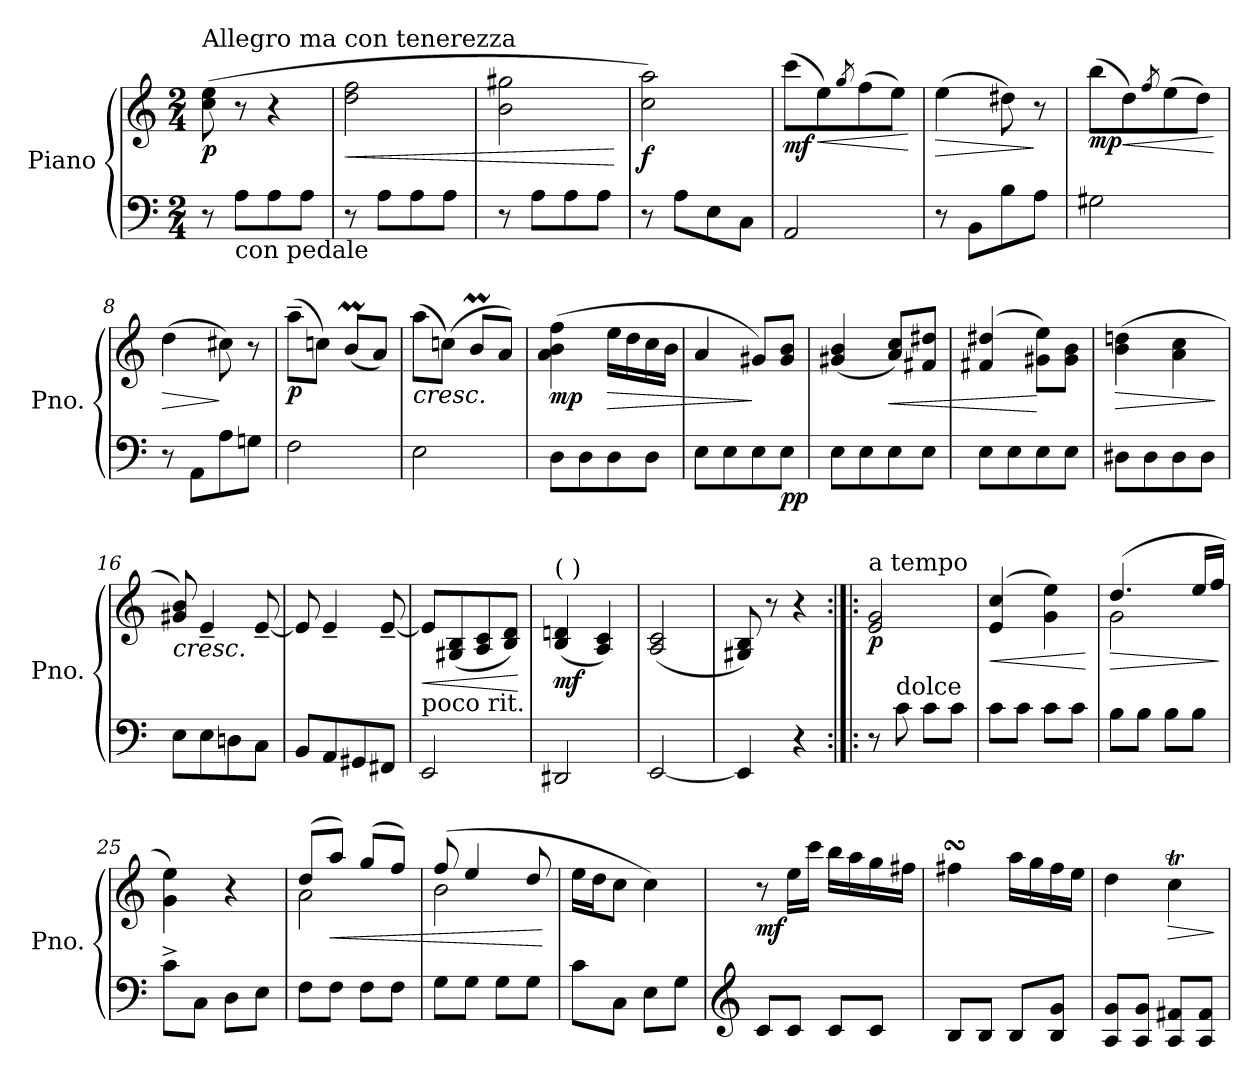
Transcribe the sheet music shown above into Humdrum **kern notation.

**kern	**kern	**dynam
*part1	*part1	*part1
*staff2	*staff1	*staff1/2
*I"Piano	*	*
*I'Pno.	*	*
*clefF4	*clefG2	*
*k[]	*k[]	*
*M2/4	*M2/4	*
*MM110	*MM110	*
=1	=1	=1
!	!LO:TX:a:t=Allegro ma con tenerezza	!
!	!	!LO:DY:b
8r	(8cc\ 8ee\	p
!LO:TX:b:t=con pedale	!	!
8A\L	8r	.
8A\	4r	.
8A\J	.	.
=2	=2	=2
!	!	!LO:HP:b
8r	2dd\ 2ff\	<
8A\L	.	.
8A\	.	.
8A\J	.	.
=3	=3	=3
8r	2b\ 2gg#X\	.
8A\L	.	.
8A\	.	.
8A\J	.	.
.	.	[
=4	=4	=4
!	!	!LO:DY:b
8r	2cc\ 2aa\)	f
8A\L	.	.
8E\	.	.
8C\J	.	.
=5	=5	=5
!	!	!LO:DY:b
2AA/	(8ccc\L	mf
!	!	!LO:HP:b
.	8ee\)	<
.	8qgg/	.
.	(8ff\	.
.	8ee\J)	.
.	.	[
=6	=6	=6
!	!	!LO:HP:b
8r	(4ee\	>
8BB\L	.	.
8B\	8dd#X\)	.
8A\J	8r	]
!!LO:LB:g=z
=7	=7	=7
!	!	!LO:DY:b
2G#X\	(8bb\L	mp
!	!	!LO:HP:b
.	8dd\)	<
.	8qff/	.
.	(8ee\	.
.	8dd\J)	.
.	.	[
=8	=8	=8
!	!	!LO:HP:b
8r	(4dd\	>
8AA\L	.	.
8A\	8cc#X\)	]
8Gn\J	8r	.
=9	=9	=9
!	!	!LO:DY:b
2F\	(8aa~\L	p
.	8ccn\J)	.
.	(<8bm/L	.
.	8a/J)	.
=10	=10	=10
!	!LO:TX:b:i:t=cresc.	!
2E\	(8aa\L	.
.	(<8ccn\J)	.
.	8bm/L	.
.	8a/J)	.
=11	=11	=11
!	!	!LO:DY:b
8D\L	(4a\ 4b\ 4ff\	mp
8D\	.	.
!	!	!LO:HP:b
8D\	16ee\LL	>
.	16dd\	.
8D\J	16cc\	.
.	16b\JJ	.
=12	=12	=12
8E\L	4a/	.
8E\	.	.
8E\	8g#X/L)	]
!	!	!LO:DY:b=2
!	!	!LO:DY:n=1:b
8E\J	8g#/ 8b/J	p p
!!LO:LB:g=z
=13	=13	=13
8E\L	(4g#X/ 4b/	.
8E\	.	.
!	!	!LO:HP:b
8E\	8a/ 8cc/L)	<
8E\J	8f#X/ 8dd#X/J	.
=14	=14	=14
8E\L	(4f#X/ 4dd#X/	.
8E\	.	.
8E\	8g#X\ 8ee\L)	[
8E\J	8g#\ 8b\J	.
=15	=15	=15
!	!	!LO:HP:b
8D#X\L	(4b\ 4ddn\	>
8D#\	.	.
8D#\	4a\ 4cc\	.
8D#\J	.	.
.	.	]
=16	=16	=16
!	!LO:TX:b:i:t=cresc.	!
8E\L	8g#X/ 8b/)	.
8E\	4e~/	.
8Dn\	.	.
8C\J	[<8e~/	.
=17	=17	=17
8BB/L	8e/]	.
8AA/	4e~/	.
8GG#X/	.	.
8FF#X/J	[<8e~/	.
=18	=18	=18
!LO:TX:a:t=poco rit.	!	!
!	!	!LO:HP:b
2EE/	8e/L]	<
.	(8G#X/ 8B/	.
.	8A/ 8c/	.
.	8B/ 8d/J)	.
.	.	[
!!LO:LB:g=z
=19	=19	=19
!	!LO:TX:a:t=( )	!
!	!	!LO:DY:b
2DD#X/	(4B/ 4dn/	mf
.	4A/ 4c/)	.
=20	=20	=20
[2EE/	(2A/ 2c/	.
=21	=21	=21
4EE/]	8G#X/ 8B/)	.
.	8r	.
4r	4r	.
=22:|!|:	=22:|!|:	=22:|!|:
!	!LO:TX:a:t=a tempo	!
!	!	!LO:DY:b
8r	2e/ 2g/	p
!LO:TX:a:t=dolce	!	!
8c\	.	.
8c\L	.	.
8c\J	.	.
=23	=23	=23
!	!	!LO:HP:b
8c\L	(4e/ 4cc/	<
8c\J	.	.
8c\L	4g\ 4ee\)	.
8c\J	.	.
.	.	[
=24	=24	=24
!	!	!LO:HP:b
*	*^	*
8B\L	(4.dd/	2g<\	>
8B\J	.	.	.
8B\L	.	.	.
8B\J	16ee/LL	.	.
.	16ff/JJ	.	.
*	*v	*v	*
.	.	]
!!LO:LB:g=z
=25	=25	=25
8c^\L	4g\ 4ee\)	.
8C\J	.	.
8D\L	4r	.
8E\J	.	.
=26	=26	=26
*	*^	*
8F<\L	(8dd/L	2a<\	.
!	!	!	!LO:HP:b
8F\J	8aa/J)	.	<
8F\L	(8gg/L	.	.
8F\J	8ff/J)	.	.
=27	=27	=27	=27
8G<\L	(8ff/	2b<\	.
8G<\J	4ee/	.	.
8G\L	.	.	.
8G\J	8dd/	.	.
*	*v	*v	*
.	.	[
=28	=28	=28
8c\L	16ee\LL	.
.	16dd\J	.
8C<\J	8cc\J	.
8E<\L	4cc\)	.
8G<\J	.	.
=29	=29	=29
*clefG2	*	*
!	!	!LO:DY:b
8c/L	8r	mf
8c/J	16ee\LL	.
.	16ccc\JJ	.
8c/L	16bb\LL	.
.	16aa\	.
8c/J	16gg\	.
.	16ff#X\JJ	.
!!LO:PB:g=z
=30	=30	=30
8B</L	4ff#XsSsS\	.
8B/J	.	.
8B/L	16aa\LL	.
.	16gg\	.
8B/<< 8g/<<J	16ff#\	.
.	16ee\JJ	.
=31	=31	=31
8A/ 8g/L	4dd\	.
8A/ 8g/J	.	.
!	!	!LO:HP:b
8A/ 8f#X/L	4ccT\	>
8A/ 8f#/J	.	.
.	.	]
=	=	=
*-	*-	*-
